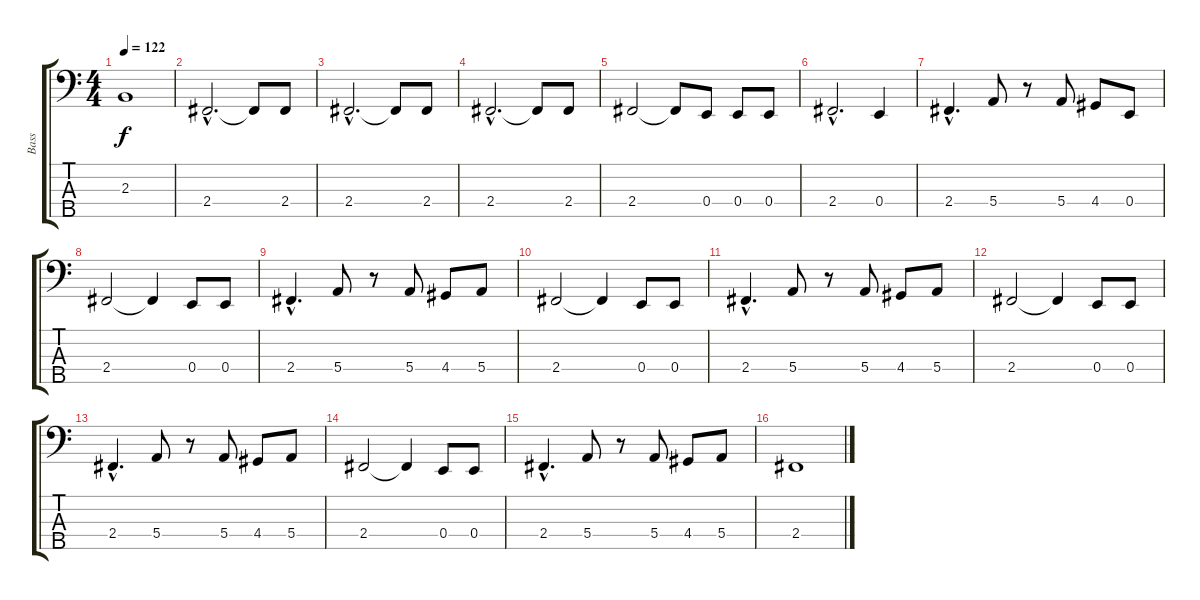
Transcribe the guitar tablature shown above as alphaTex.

\track ("Bass" "Bass") {instrument fretlessbass}
\staff {score tabs}
\tuning (G2 D2 A1 E1 B0) {hide}
\ts (4 4)
\tempo 122
\clef f4
\ks c
2.3.1{dy f} |
2.4{hac}.2{d} 2.4{t}.8 2.4.8 |
2.4{hac}.2{d} 2.4{t}.8 2.4.8 |
2.4{hac}.2{d} 2.4{t}.8 2.4.8 |
2.4.2 2.4{t}.8 0.4.8 0.4.8 0.4.8 |
2.4{hac}.2{d} 0.4.4 |
2.4{hac}.4{d} 5.4.8 r.8 5.4.8 4.4.8 0.4.8 |
2.4.2 2.4{t}.4 0.4.8 0.4.8 |
2.4{hac}.4{d} 5.4.8 r.8 5.4.8 4.4.8 5.4.8 |
2.4.2 2.4{t}.4 0.4.8 0.4.8 |
2.4{hac}.4{d} 5.4.8 r.8 5.4.8 4.4.8 5.4.8 |
2.4.2 2.4{t}.4 0.4.8 0.4.8 |
2.4{hac}.4{d} 5.4.8 r.8 5.4.8 4.4.8 5.4.8 |
2.4.2 2.4{t}.4 0.4.8 0.4.8 |
2.4{hac}.4{d} 5.4.8 r.8 5.4.8 4.4.8 5.4.8 |
2.4.1
